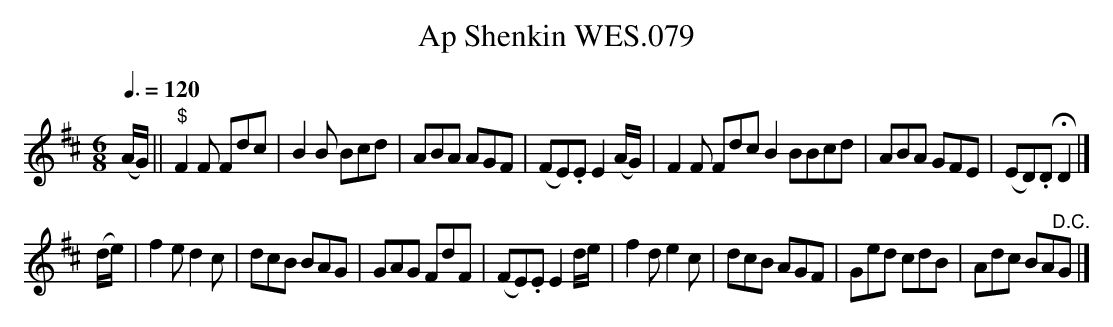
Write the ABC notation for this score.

X:1
T:Ap Shenkin WES.079
M:6/8
L:1/8
Q:3/8=120
K:D
(A/G/)||"$"F2F Fdc|B2B Bcd|ABA AGF|(FE).EE2(A/G/)|F2F FdcB2BBcd|ABA GFE|(ED).D!fermata!D2|]
(d/e/)|f2ed2c|dcB BAG|GAG FdF|(FE).EE2d/e/|f2de2c|dcB AGF|Ged cdB| Adc BA"D.C."G|]
